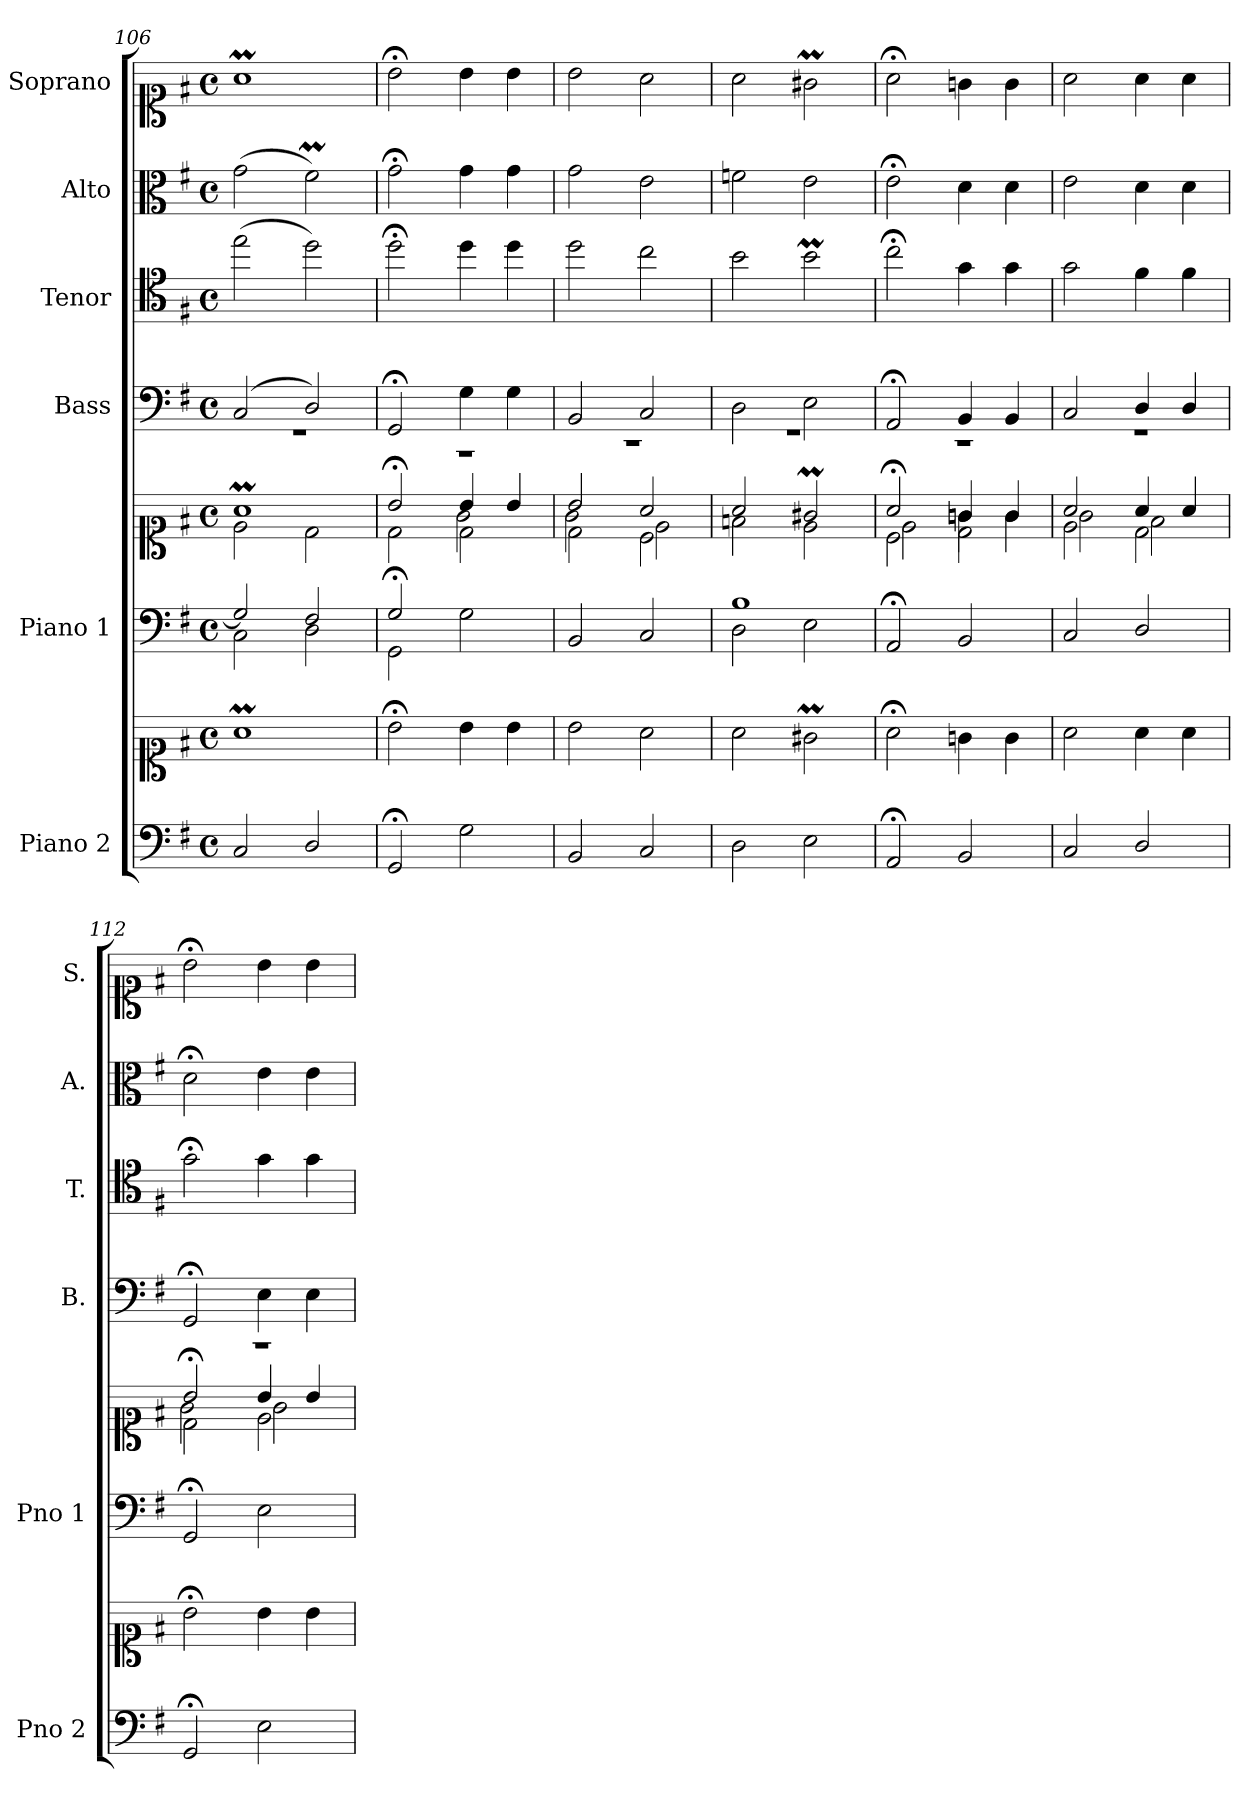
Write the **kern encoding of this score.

**kern	**kern	**kern	**kern	**kern	**kern	**kern	**kern
*part6	*part6	*part5	*part5	*part4	*part3	*part2	*part1
*staff8	*staff7	*staff6	*staff5	*staff4	*staff3	*staff2	*staff1
*I"Piano 2	*	*I"Piano 1	*	*I"Bass	*I"Tenor	*I"Alto	*I"Soprano
*I'Pno 2	*	*I'Pno 1	*	*I'B.	*I'T.	*I'A.	*I'S.
*clefF4	*clefC1	*clefF4	*clefC1	*clefF4	*clefC4	*clefC3	*clefC1
*	*	*	*	*	*ITrd7c12	*	*
*k[f#]	*k[f#]	*k[f#]	*k[f#]	*k[f#]	*k[f#]	*k[f#]	*k[f#]
*G:	*G:	*G:	*G:	*G:	*G:	*G:	*G:
*M4/4	*M4/4	*M4/4	*M4/4	*M4/4	*M4/4	*M4/4	*M4/4
*met(c)	*met(c)	*met(c)	*met(c)	*met(c)	*met(c)	*met(c)	*met(c)
=106	=106	=106	=106	=106	=106	=106	=106
*	*	*^	*^	*^	*	*	*
2C/	1aM\	2G/]	2C\	1aM/	2e\	(2C/	1r	(2e\	(2g\	1aM\
2D/	.	2F#/	2D\	.	2d\	2D/)	.	2d\)	2f#m\)	.
=107	=107	=107	=107	=107	=107	=107	=107	=107	=107	=107
*	*	*	*	*	*^	*	*	*	*	*
2GG;/	2b;<\	2G;/	2GG\	2b;</	2ryy	2d\	2GG;</	1r	2d;<\	2g;<\	2b;<\
2G\	4b\	2ryy	2G\	4b/	2d\	2g\	4G\	.	4d\	4g\	4b\
.	4b\	.	.	4b/	.	.	4G\	.	4d\	4g\	4b\
*	*	*v	*v	*	*	*	*	*	*	*	*
=108	=108	=108	=108	=108	=108	=108	=108	=108	=108	=108
2BB/	2b\	2BB/	2b/	2d\	2g\	2BB/	1r	2d\	2g\	2b\
2C/	2a\	2C/	2a/	2c\	2e\	2C/	.	2c\	2e\	2a\
*	*	*	*	*v	*v	*	*	*	*	*
=109	=109	=109	=109	=109	=109	=109	=109	=109	=109
*	*	*^	*	*	*	*	*	*	*
2D\	2a\	1B/	2D\	2a/	2fn\	2D\	1r	2B\	2fn\	2a\
2E\	2g#Xm\	.	2E\	2g#Xm/	2e\	2E\	.	2Bm\	2e\	2g#Xm\
*	*	*v	*v	*	*	*	*	*	*	*
=110	=110	=110	=110	=110	=110	=110	=110	=110	=110
*	*	*	*	*^	*	*	*	*	*
2AA;/	2a;<\	2AA;/	2a;</	2c\	2e\	2AA;</	1r	2c;<\	2e;<\	2a;<\
2BB/	4gn\	2BB/	4gn/	2d\	4gn\	4BB/	.	4G\	4d\	4gn\
.	4g\	.	4g/	.	4g\	4BB/	.	4G\	4d\	4g\
=111	=111	=111	=111	=111	=111	=111	=111	=111	=111	=111
2C/	2a\	2C/	2a/	2e\	2g\	2C/	1r	2G\	2e\	2a\
2D/	4a\	2D/	4a/	2d\	2f#\	4D/	.	4F#\	4d\	4a\
.	4a\	.	4a/	.	.	4D/	.	4F#\	4d\	4a\
=112	=112	=112	=112	=112	=112	=112	=112	=112	=112	=112
2GG;/	2b;<\	2GG;/	2b;</	2d\	2g\	2GG;</	1r	2G;<\	2d;<\	2b;<\
2E\	4b\	2E\	4b/	2e\	2g\	4E\	.	4G\	4e\	4b\
.	4b\	.	4b/	.	.	4E\	.	4G\	4e\	4b\
*	*	*	*v	*v	*v	*	*	*	*	*
*	*	*	*	*v	*v	*	*	*
=	=	=	=	=	=	=	=
*-	*-	*-	*-	*-	*-	*-	*-
